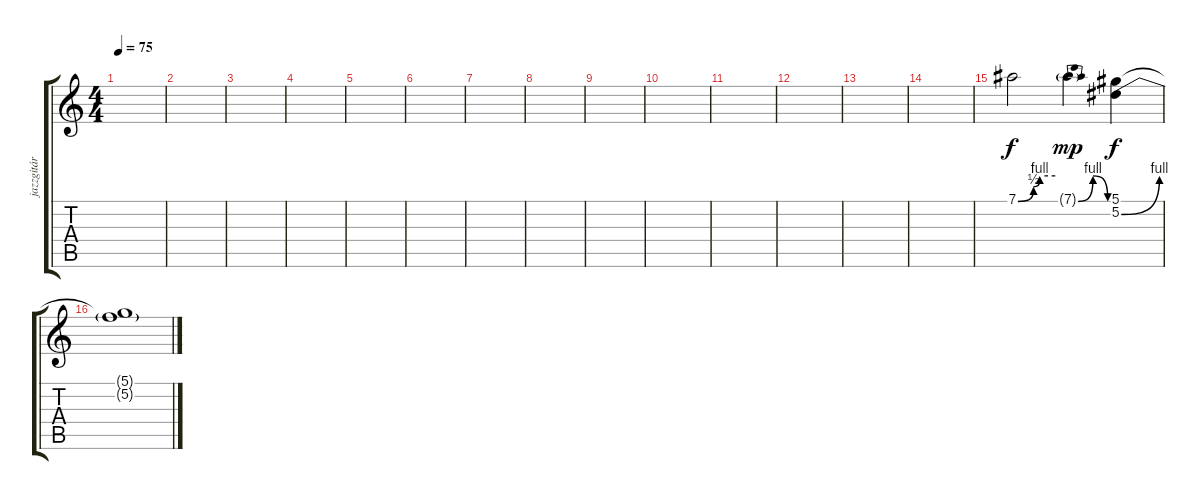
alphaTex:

\track ("jazzgitár" "jazzgitár") {instrument electricguitarjazz}
\staff {score tabs}
\tuning (Eb4 Bb3 Gb3 Db3 Ab2 Eb2) {hide}
\ts (4 4)
\tempo 75
\clef g2
\ks c
|
|
|
|
|
|
|
|
|
|
|
|
|
|
7.1{be (custom 0 0 25 2 35 4 60 4)}.2 7.1{be (bendrelease 0 0 25 4 30 4 60 0) g}.4{dy mp} (5.1 5.2{be (bend 0 0 60 4)}).4{dy f} |
(5.1{t} 5.2{t}).1
